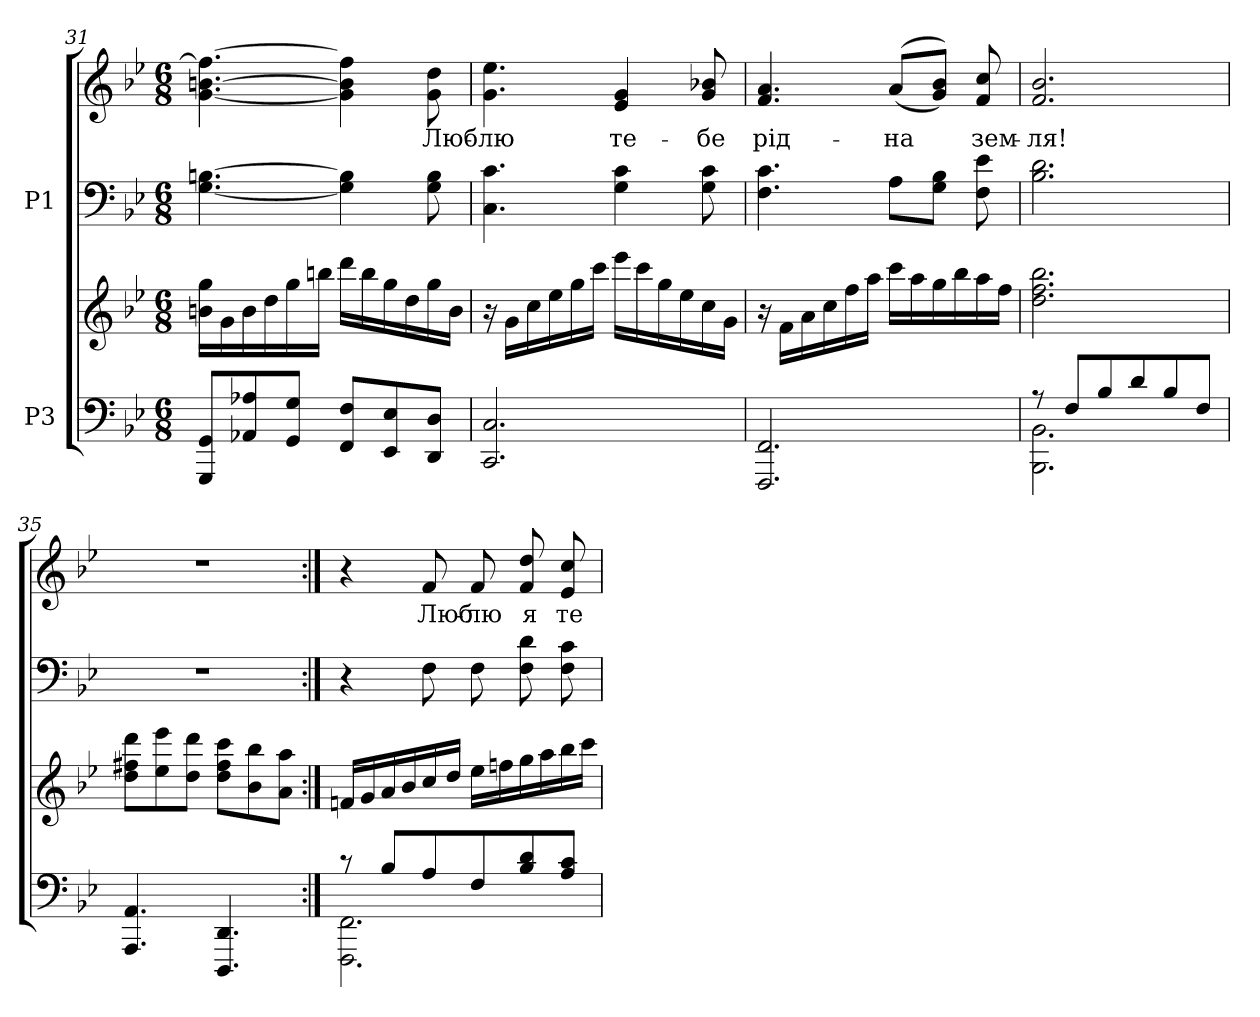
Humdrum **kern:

**kern	**kern	**kern	**kern	**text
*part2	*part2	*part1	*part1	*part1
*staff4	*staff3	*staff2	*staff1	*staff1
*I"P3	*	*I"P1	*	*
*clefF4	*clefG2	*clefF4	*clefG2	*
*k[b-e-]	*k[b-e-]	*k[b-e-]	*k[b-e-]	*
*g:	*g:	*g:	*g:	*
*M6/8	*M6/8	*M6/8	*M6/8	*
=31	=31	=31	=31	=31
8GGGi/ 8GGiL	16bni\ 16ggiLL	[<4.Gi\ [>4.Bni	[<4.gi\ [>4.bni 4.ffi_>	.
.	16gi\	.	.	.
8AA-Xi/ 8A-Xi	16bi\	.	.	.
.	16ddi\	.	.	.
8GGi/ 8GiJ	16ggi\	.	.	.
.	16bbni\JJ	.	.	.
8FFi/ 8FiL	16dddi\LL	4Gi\] 4Bi]	4gi\] 4bi] 4ffi]	.
.	16bbi\	.	.	.
8EE-i/ 8E-i	16ggi\	.	.	.
.	16ddi\	.	.	.
!	!	!	!	!LO:LY:b:color=#000000
8DDi/ 8DiJ	16ggi\	8Gi\ 8Bi	8gi\ 8ddi	Люб-
.	16bi\JJ	.	.	.
!!LO:LB:g=z
=32	=32	=32	=32	=32
!	!	!	!	!LO:LY:b:color=#000000
2.CCi/ 2.Ci	16r	4.Ci\ 4.ci	4.gi\ 4.ee-i	-лю
.	16gi\LL	.	.	.
.	16cci\	.	.	.
.	16ee-i\	.	.	.
.	16ggi\	.	.	.
.	16ccci\JJ	.	.	.
!	!	!	!	!LO:LY:b:color=#000000
.	16eee-i\LL	4Gi\ 4ci	4e-i/ 4gi	те-
.	16ccci\	.	.	.
.	16ggi\	.	.	.
.	16ee-i\	.	.	.
!	!	!	!	!LO:LY:b:color=#000000
.	16cci\	8Gi\ 8ci	8gi/ 8b-Xi	-бе
.	16gi\JJ	.	.	.
=33	=33	=33	=33	=33
!	!	!	!	!LO:LY:b:color=#000000
2.FFFi/ 2.FFi	16r	4.Fi\ 4.ci	4.fi/ 4.ai	рід-
.	16fi\LL	.	.	.
.	16ai\	.	.	.
.	16cci\	.	.	.
.	16ffi\	.	.	.
.	16aai\JJ	.	.	.
!	!	!	!	!LO:LY:b:color=#000000
.	16ccci\LL	8Ai\L	((8ai/L	-на
.	16aai\	.	.	.
.	16ggi\	8Gi\ 8B-iJ	8gi/ 8b-iJ))	.
.	16bb-i\	.	.	.
!	!	!	!	!LO:LY:b:color=#000000
.	16aai\	8Fi\ 8e-i	8fi/ 8cci	зем-
.	16ffi\JJ	.	.	.
=34	=34	=34	=34	=34
*^	*	*	*	*
!	!	!	!	!	!LO:LY:b:color=#000000
8r	2.BBB-i\ 2.BB-i	2.ddi\ 2.ffi 2.bb-i	2.B-i\ 2.di	2.fi/ 2.b-i	-ля!
8Fi/L	.	.	.	.	.
8B-i/	.	.	.	.	.
8di/	.	.	.	.	.
8B-i/	.	.	.	.	.
8Fi/J	.	.	.	.	.
*v	*v	*	*	*	*
=35	=35	=35	=35	=35
!	!	!LO:N:vis=1	!LO:N:vis=1	!
4.AAAi/ 4.AAi	8ddi\ 8ff#Xi 8dddiL	2.r	2.r	.
.	8ee-i\ 8eee-i	.	.	.
.	8ddi\ 8dddiJ	.	.	.
4.DDDi/ 4.DDi	8ddi\ 8ff#i 8ccciL	.	.	.
.	8b-i\ 8bb-i	.	.	.
.	8ai\ 8aaiJ	.	.	.
!!LO:PB:g=z
=36:|!	=36:|!	=36:|!	=36:|!	=36:|!
*^	*	*	*	*
8r	2.FFFi\ 2.FFi	16fni/LL	4r	4r	.
.	.	16gi/	.	.	.
8B-i/L	.	16ai/	.	.	.
.	.	16b-i/	.	.	.
!	!	!	!	!	!LO:LY:b:color=#000000
8Ai/	.	16cci/	8Fi\	8fi/	Люб-
.	.	16ddi/JJ	.	.	.
!	!	!	!	!	!LO:LY:b:color=#000000
8Fi/	.	16ee-i\LL	8Fi\	8fi/	-лю
.	.	16ffni\	.	.	.
!	!	!	!	!	!LO:LY:b:color=#000000
8B-i/ 8di	.	16ggi\	8Fi\ 8di	8fi/ 8ddi	я
.	.	16aai\	.	.	.
!	!	!	!	!	!LO:LY:b:color=#000000
8Ai/ 8ciJ	.	16bb-i\	8Fi\ 8ci	8e-i/ 8cci	те-
.	.	16ccci\JJ	.	.	.
*v	*v	*	*	*	*
=	=	=	=	=
*-	*-	*-	*-	*-
